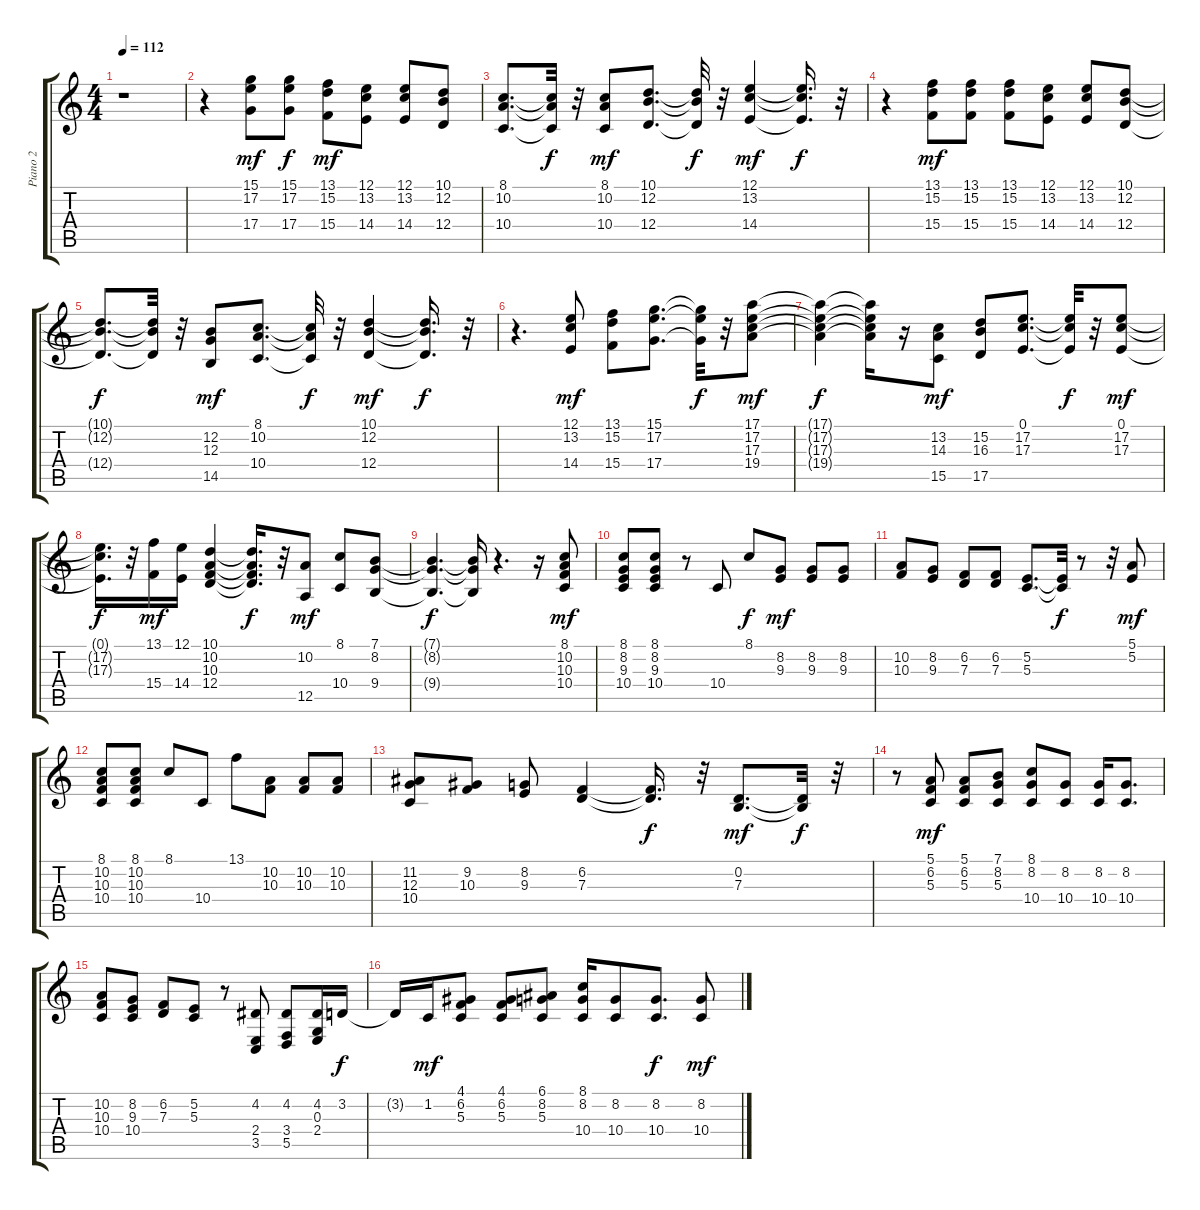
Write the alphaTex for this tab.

\track ("Piano 2" "Piano 2") {instrument acousticgrandpiano}
\staff {score tabs}
\tuning (E4 B3 G3 D3 A2 E2) {hide}
\ts (4 4)
\tempo 112
\clef g2
\ks c
r.1{dy f} |
r.4 (15.1 17.2 17.4).8{dy mf} (15.1 17.2 17.4).8{dy f} (13.1 15.2 15.4).8{dy mf} (12.1 13.2 14.4).8 (12.1 13.2 14.4).8 (10.1 12.2 12.4).8 |
(8.1 10.2 10.4).8{d} (8.1{t} 10.2{t} 10.4{t}).32{dy f} r.32 (8.1 10.2 10.4).8{dy mf} (10.1 12.2 12.4).8{d} (10.1{t} 12.2{t} 12.4{t}).32{dy f} r.32 (12.1 13.2 14.4).4{dy mf} (12.1{t} 13.2{t} 14.4{t}).16{d dy f} r.32 |
r.4 (13.1 15.2 15.4).8{dy mf} (13.1 15.2 15.4).8 (13.1 15.2 15.4).8 (12.1 13.2 14.4).8 (12.1 13.2 14.4).8 (10.1 12.2 12.4).8 |
(10.1{t} 12.2{t} 12.4{t}).8{d dy f} (10.1{t} 12.2{t} 12.4{t}).32 r.32 (12.2 12.3 14.5).8{dy mf} (8.1 10.2 10.4).8{d} (8.1{t} 10.2{t} 10.4{t}).32{dy f} r.32 (10.1 12.2 12.4).4{dy mf} (10.1{t} 12.2{t} 12.4{t}).16{d dy f} r.32 |
r.4{d} (12.1 13.2 14.4).8{dy mf} (13.1 15.2 15.4).8 (15.1 17.2 17.4).8{d} (15.1{t} 17.2{t} 17.4{t}).32{dy f} r.32 (17.1 17.2 17.3 19.4).8{dy mf} |
(17.1{t} 17.2{t} 17.3{t} 19.4{t}).4{dy f} (17.1{t} 17.2{t} 17.3{t} 19.4{t}).16 r.16 (13.2 14.3 15.5).8{dy mf} (15.2 16.3 17.5).8 (0.1 17.2 17.3).8{d} (0.1{t} 17.2{t} 17.3{t}).32{dy f} r.32 (0.1 17.2 17.3).8{dy mf} |
(0.1{t} 17.2{t} 17.3{t}).16{d dy f} r.32 (13.1 15.4).16{dy mf} (12.1 14.4).16 (10.1 10.2 10.3 12.4).4 (10.1{t} 10.2{t} 10.3{t} 12.4{t}).16{d dy f} r.32 (10.2 12.5).8{dy mf} (8.1 10.4).8 (7.1 8.2 9.4).8 |
(7.1{t} 8.2{t} 9.4{t}).4{d dy f} (7.1{t} 8.2{t} 9.4{t}).16 r.4{d} r.16 (8.1 10.2 10.3 10.4).8{dy mf} |
(8.1 8.2 9.3 10.4).8 (8.1 8.2 9.3 10.4).8 r.8 10.4.8 8.1.8{dy f} (8.2 9.3).8{dy mf} (8.2 9.3).8 (8.2 9.3).8 |
(10.2 10.3).8 (8.2 9.3).8 (6.2 7.3).8 (6.2 7.3).8 (5.2 5.3).8{d} (5.2{t} 5.3{t}).32{dy f} r.8 r.32 (5.1 5.2).8{dy mf} |
(8.1 10.2 10.3 10.4).8 (8.1 10.2 10.3 10.4).8 8.1.8 10.4.8 13.1.8 (10.2 10.3).8 (10.2 10.3).8 (10.2 10.3).8 |
(11.2 12.3 10.4).8 (9.2 10.3).8 (8.2 9.3).8 (6.2 7.3).4 (6.2{t} 7.3{t}).16{d dy f} r.32 (0.2 7.3).8{d dy mf} (0.2{t} 7.3{t}).32{dy f} r.32 |
r.8 (5.1 6.2 5.3).8{dy mf} (5.1 6.2 5.3).8 (7.1 8.2 5.3).8 (8.1 8.2 10.4).8 (8.2 10.4).8 (8.2 10.4).16 (8.2 10.4).8{d} |
(10.2 10.3 10.4).8 (8.2 9.3 10.4).8 (6.2 7.3).8 (5.2 5.3).8 r.8 (4.2 2.4 3.5).8 (4.2 3.4 5.5).8 (4.2 0.3 2.4).16 3.2.16{dy f} |
3.2{t}.16 1.2.16{dy mf} (4.1 6.2 5.3).8 (4.1 6.2 5.3).8 (6.1 8.2 5.3).8 (8.1 8.2 10.4).16 (8.2 10.4).8 (8.2 10.4).8{d dy f} (8.2 10.4).8{dy mf}
